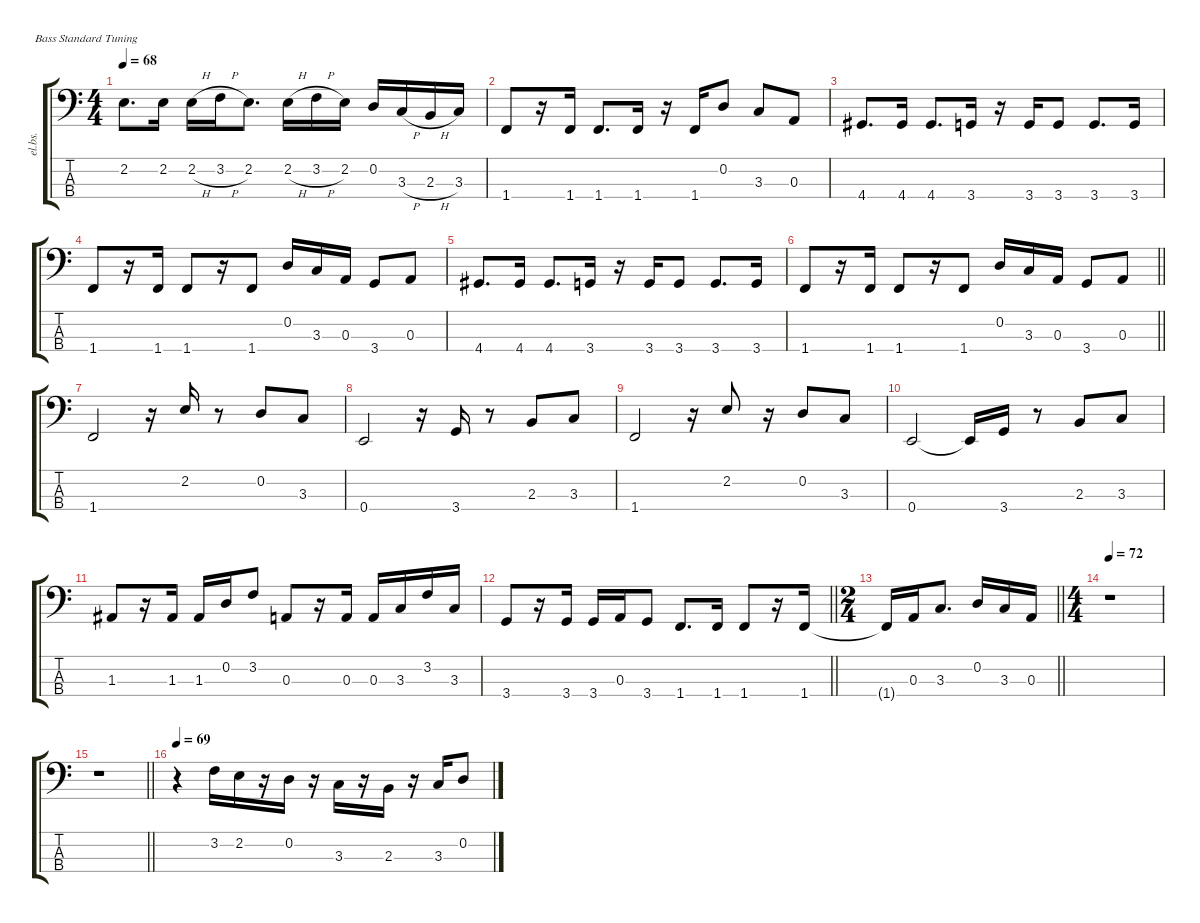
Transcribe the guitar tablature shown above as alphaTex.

\defaultSystemsLayout 4
\hideDynamics
\bracketExtendMode groupsimilarinstruments
\otherSystemsTrackNameOrientation horizontal
\track ("Bass" "el.bs.") {defaultSystemsLayout 8 instrument electricbassfinger}
\staff {score tabs}
\tuning (G2 D2 A1 E1)
\ts (4 4)
\tempo 68
\clef f4
\ks c
2.2.8{d dy fff beam Down} 2.2.16{beam Down} 2.2{h}.16{beam Down} 3.2{h}.16{beam Down} 2.2.8{d beam Down} 2.2{h}.16{beam Down} 3.2{h}.16{beam Down} 2.2.16{beam Down} 0.2.16{beam Up} 3.3{h}.16{beam Up} 2.3{h}.16{beam Up} 3.3.16{beam Up} |
1.4.8{beam Up} r.16{beam Up} 1.4.16{beam Up} 1.4.8{d beam Up} 1.4.16{beam Up} r.16{beam Up} 1.4.16{beam Up} 0.2.8{beam Up} 3.3.8{beam Up} 0.3.8{beam Up} |
4.4{acc #}.8{d beam Up} 4.4{acc #}.16{beam Up} 4.4{acc #}.8{d beam Up} 3.4.16{beam Up} r.16{beam Up} 3.4.16{beam Up} 3.4.8{beam Up} 3.4.8{d beam Up} 3.4.16{beam Up} |
1.4.8{beam Up} r.16{beam Up} 1.4.16{beam Up} 1.4.8{beam Up} r.16{beam Up} 1.4.8{beam Up} 0.2.16{beam Up} 3.3.16{beam Up} 0.3.16{beam Up} 3.4.8{beam Up} 0.3.8{beam Up} |
4.4{acc #}.8{d beam Up} 4.4{acc #}.16{beam Up} 4.4{acc #}.8{d beam Up} 3.4.16{beam Up} r.16{beam Up} 3.4.16{beam Up} 3.4.8{beam Up} 3.4.8{d beam Up} 3.4.16{beam Up} |
\barLineRight lightlight
1.4.8{beam Up} r.16{beam Up} 1.4.16{beam Up} 1.4.8{beam Up} r.16{beam Up} 1.4.8{beam Up} 0.2.16{beam Up} 3.3.16{beam Up} 0.3.16{beam Up} 3.4.8{beam Up} 0.3.8{beam Up} |
1.4.2{beam Up} r.16{beam Up} 2.2.16{beam Down} r.8{beam Down} 0.2.8{beam Up} 3.3.8{beam Up} |
0.4.2{beam Up} r.16{beam Up} 3.4.16{beam Up} r.8{beam Up} 2.3.8{beam Up} 3.3.8{beam Up} |
1.4.2{beam Up} r.16{beam Up} 2.2.8{beam Down} r.16{beam Down} 0.2.8{beam Up} 3.3.8{beam Up} |
0.4.2{beam Up} 0.4{t}.16{dy f beam Up} 3.4.16{dy fff beam Up} r.8{beam Up} 2.3.8{beam Up} 3.3.8{beam Up} |
1.3{acc #}.8{beam Up} r.16{beam Up} 1.3{acc #}.16{beam Up} 1.3{acc #}.16{beam Up} 0.2.16{beam Up} 3.2.8{beam Up} 0.3.8{beam Up} r.16{beam Up} 0.3.16{beam Up} 0.3.16{beam Up} 3.3.16{beam Up} 3.2.16{beam Up} 3.3.16{beam Up} |
\barLineRight lightlight
3.4.8{beam Up} r.16{beam Up} 3.4.16{beam Up} 3.4.16{beam Up} 0.3.16{beam Up} 3.4.8{beam Up} 1.4.8{d beam Up} 1.4.16{beam Up} 1.4.8{beam Up} r.16{beam Up} 1.4.16{beam Up} |
\ts (2 4)
\beaming (8 2 2)
\barLineRight lightlight
1.4{t}.16{dy f beam Up} 0.3.16{dy fff beam Up} 3.3.8{d beam Up} 0.2.16{beam Up} 3.3.16{beam Up} 0.3.16{beam Up} |
\ts (4 4)
\beaming (8 2 2 2 2)
\tempo 72
r.1{beam Down} |
\barLineRight lightlight
r.1{beam Down} |
\tempo 69
r.4{beam Down} 3.2.16{dy f beam Down} 2.2.16{beam Down} r.16{beam Down} 0.2.16{beam Down} r.16{beam Down} 3.3.16{beam Up} r.16{beam Up} 2.3.16{beam Up} r.16{beam Up} 3.3.16{beam Up} 0.2.8{beam Up}
